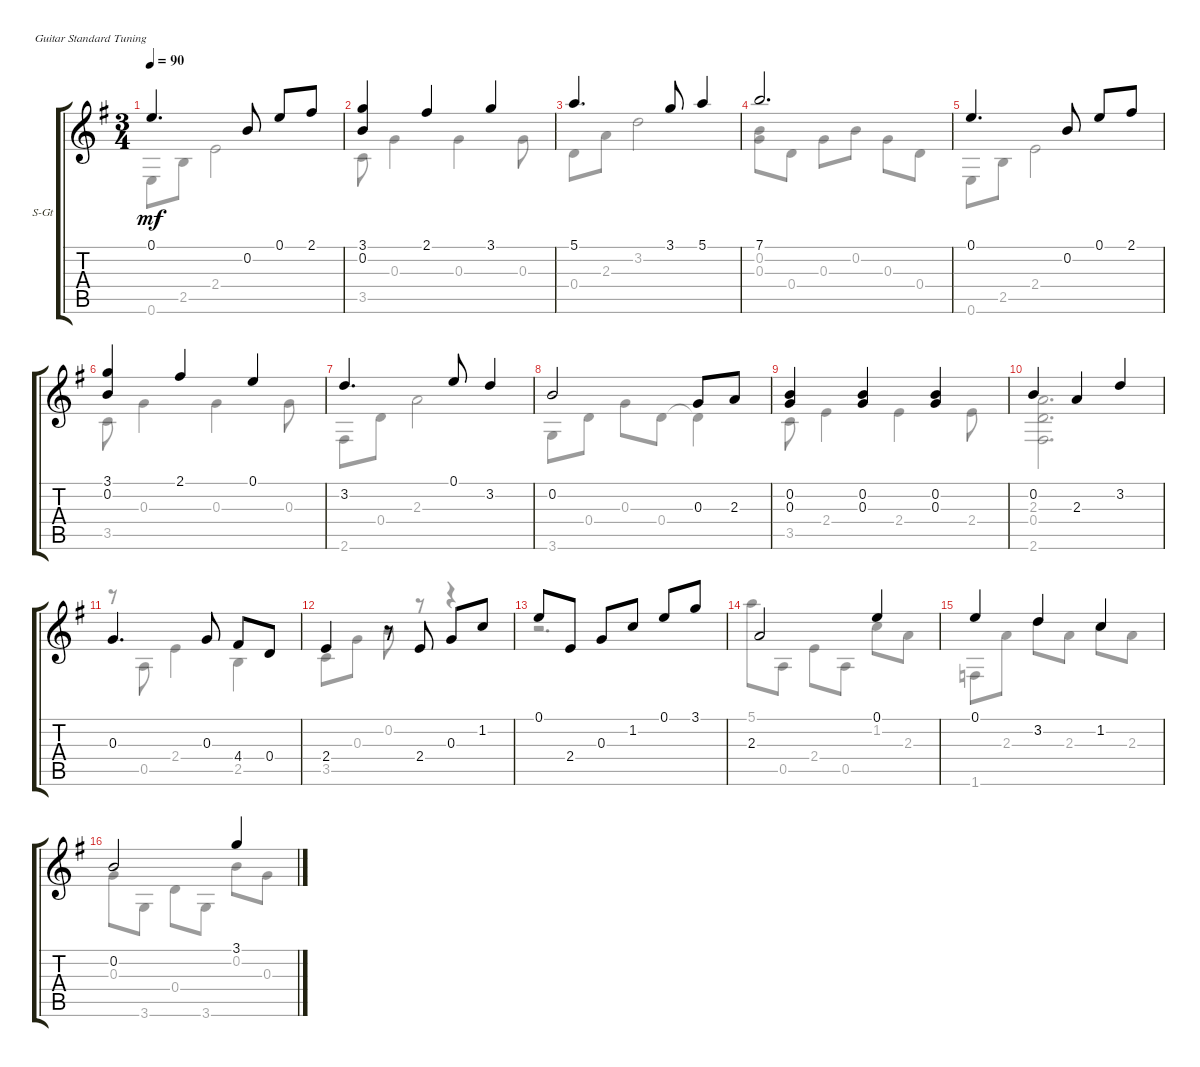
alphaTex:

\defaultSystemsLayout 4
\bracketExtendMode groupsimilarinstruments
\firstSystemTrackNameOrientation horizontal
\otherSystemsTrackNameOrientation horizontal
\track ("Steel Guitar" "S-Gt") {instrument acousticguitarsteel}
\staff {score tabs}
\tuning (E4 B3 G3 D3 A2 E2)
\voice
\ts (3 4)
\tempo 90
\clef g2
\ks eminor
0.1.4{d dy mf} 0.2.8 0.1.8 2.1.8 |
(3.1 0.2).4 2.1.4 3.1.4 |
5.1.4{d} 3.1.8 5.1.4 |
7.1.2{d} |
0.1.4{d} 0.2.8 0.1.8 2.1.8 |
(3.1 0.2).4 2.1.4 0.1.4 |
3.2.4{d} 0.1.8 3.2.4 |
0.2.2 0.3.8 2.3.8 |
(0.2 0.3).4 (0.2 0.3).4 (0.2 0.3).4 |
0.2.4 2.3.4 3.2.4 |
0.3.4{d} 0.3.8 4.4.8 0.4.8 |
2.4.4 r.8 2.4.8 0.3.8 1.2.8 |
0.1.8 2.4.8 0.3.8 1.2.8 0.1.8 3.1.8 |
2.3.2 0.1.4 |
0.1.4 3.2.4 1.2.4 |
0.2.2 3.1.4
\voice
\clef g2
\ottava regular
\simile none
\ks eminor
0.6.8{dy mf} 2.5.8 2.4.2 |
3.5.8 0.3.4 0.3.4 0.3.8 |
0.4.8 2.3.8 3.2.2 |
(0.3 0.2).8 0.4.8 0.3.8 0.2.8 0.3.8 0.4.8 |
0.6.8 2.5.8 2.4.2 |
3.5.8 0.3.4 0.3.4 0.3.8 |
2.6.8 0.4.8 2.3.2 |
3.6.8 0.4.8 0.3.8 0.4.8 0.4{t}.4 |
3.5.8 2.4.4 2.4.4 2.4.8 |
(2.6 2.3 0.4).2{d} |
r.8 0.5.8 2.4.4 2.5.4 |
3.5.8 0.3.8 0.2.8 r.8 r.4 |
r.2{d} |
5.1.8 0.5.8 2.4.8 0.5.8 1.2.8 2.3.8 |
1.6.8 2.3.8 3.2.8 2.3.8 1.2.8 2.3.8 |
0.3.8 3.6.8 0.4.8 3.6.8 0.2.8 0.3.8
